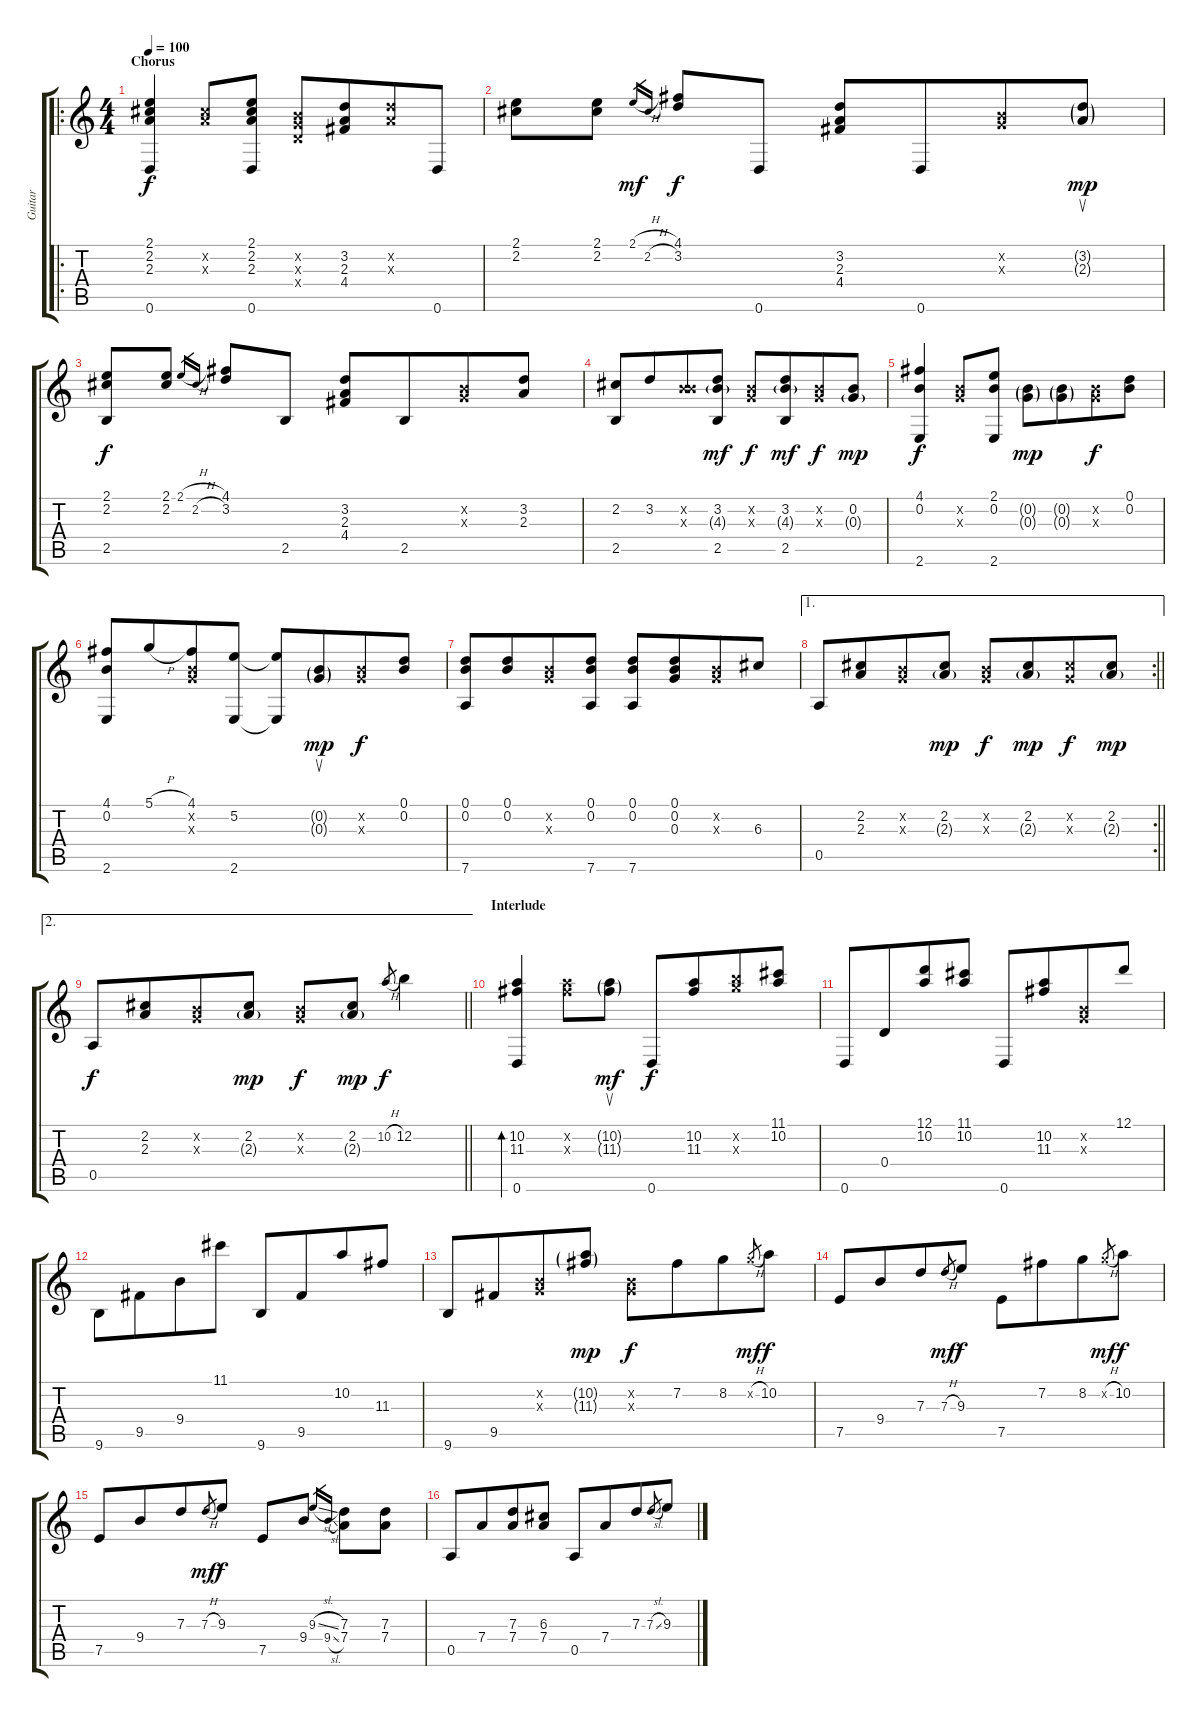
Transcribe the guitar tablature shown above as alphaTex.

\track ("Guitar" "Guitar") {instrument acousticguitarsteel}
\staff {score tabs}
\tuning (D4 B3 G3 D3 A2 D2) {hide}
\ro
\ts (4 4)
\section ("" "Chorus")
\tempo 100
\clef g2
\ks c
(2.1 2.2 2.3 0.6).4{dy f} (2.2{x} 2.3{x}).8 (2.1 2.2 2.3 0.6).8 (0.2{x} 0.3{x} 0.4{x}).8 (3.2 2.3 4.4).8{beam merge} (3.2{x} 2.3{x}).8 0.6.8 |
(2.1 2.2).8 (2.1 2.2).8 2.1{h}.16{gr dy mf} 2.2{h}.16{gr beam merge} (4.1 3.2).8{dy f} 0.6.8 (3.2 2.3 4.4).8 0.6.8{beam merge} (0.2{x} 0.3{x}).8 (3.2{g} 2.3{g}).8{su dy mp} |
(2.1 2.2 2.5).8{dy f} (2.1 2.2).8 2.1{h}.16{gr} 2.2{h}.16{gr beam merge} (4.1 3.2).8 2.5.8 (3.2 2.3 4.4).8 2.5.8{beam merge} (0.2{x} 0.3{x}).8 (3.2 2.3).8 |
(2.2 2.5).8 3.2.8{beam merge} (0.2{x} 4.3{x}).8 (3.2 4.3{g} 2.5).8{dy mf} (0.2{x} 0.3{x}).8{dy f} (3.2 4.3{g} 2.5).8{dy mf beam merge} (0.2{x} 0.3{x}).8{dy f} (0.2 0.3{g}).8{dy mp} |
(4.1 0.2 2.6).4{dy f} (0.2{x} 0.3{x}).8 (2.1 0.2 2.6).8 (0.2{g} 0.3{g}).8{dy mp} (0.2{g} 0.3{g}).8{beam merge} (0.2{x} 0.3{x}).8{dy f} (0.1 0.2).8 |
(4.1 0.2 2.6).8 5.1{h}.8{beam merge} (4.1 0.2{x} 0.3{x}).8 (5.2 2.6).8 (5.2{t} 2.6{t}).8 (0.2{g} 0.3{g}).8{su dy mp beam merge} (0.2{x} 0.3{x}).8{dy f} (0.1 0.2).8 |
(0.1 0.2 7.6).8 (0.1 0.2).8{beam merge} (0.2{x} 0.3{x}).8 (0.1 0.2 7.6).8 (0.1 0.2 7.6).8 (0.1 0.2 0.3).8{beam merge} (0.2{x} 0.3{x}).8 6.3.8 |
\ae 1
\rc 2
\barLineRight lightlight
0.5.8 (2.2 2.3).8{beam merge} (0.2{x} 0.3{x}).8 (2.2 2.3{g}).8{dy mp} (0.2{x} 0.3{x}).8{dy f} (2.2 2.3{g}).8{dy mp beam merge} (2.2{x} 0.3{x}).8{dy f} (2.2 2.3{g}).8{dy mp} |
\ae 2
\barLineRight lightlight
0.5.8{dy f} (2.2 2.3).8{beam merge} (0.2{x} 0.3{x}).8 (2.2 2.3{g}).8{dy mp} (0.2{x} 0.3{x}).8{dy f} (2.2 2.3{g}).8{dy mp} 10.2{h}.8{gr dy f} 12.2.4 |
\section ("" "Interlude")
(10.2 11.3 0.6).4{bd 240} (10.2{x} 11.3{x}).8 (10.2{g} 11.3{g}).8{su dy mf} 0.6.8{dy f} (10.2 11.3).8{beam merge} (12.2{x} 12.3{x}).8 (11.1 10.2).8 |
0.6.8 0.4.8{beam merge} (12.1 10.2).8 (11.1 10.2).8 0.6.8 (10.2 11.3).8{beam merge} (0.2{x} 0.3{x}).8 12.1.8 |
9.6.8 9.5.8{beam merge} 9.4.8 11.1.8 9.6.8 9.5.8{beam merge} 10.2.8 11.3.8 |
9.6.8 9.5.8{beam merge} (0.2{x} 0.3{x}).8 (10.2{g} 11.3{g}).8{dy mp} (0.2{x} 0.3{x}).8{dy f} 7.2.8{beam merge} 8.2.8 8.2{h x}.8{gr dy mf} 10.2.8{dy f} |
7.5.8 9.4.8{beam merge} 7.3.8 7.3{h}.8{gr dy mf} 9.3.8{dy f} 7.5.8 7.2.8{beam merge} 8.2.8 8.2{h x}.8{gr dy mf} 10.2.8{dy f} |
7.5.8 9.4.8{beam merge} 7.3.8 7.3{h}.8{gr dy mf} 9.3.8{dy f} 7.5.8 9.4.8 9.3{sl}.16{gr} 9.4{sl}.16{gr beam merge} (7.3 7.4).8 (7.3 7.4).8 |
0.5.8 7.4.8{beam merge} (7.3 7.4).8 (6.3 7.4).8 0.5.8 7.4.8{beam merge} 7.3.8 7.3{sl}.8{gr} 9.3.8
